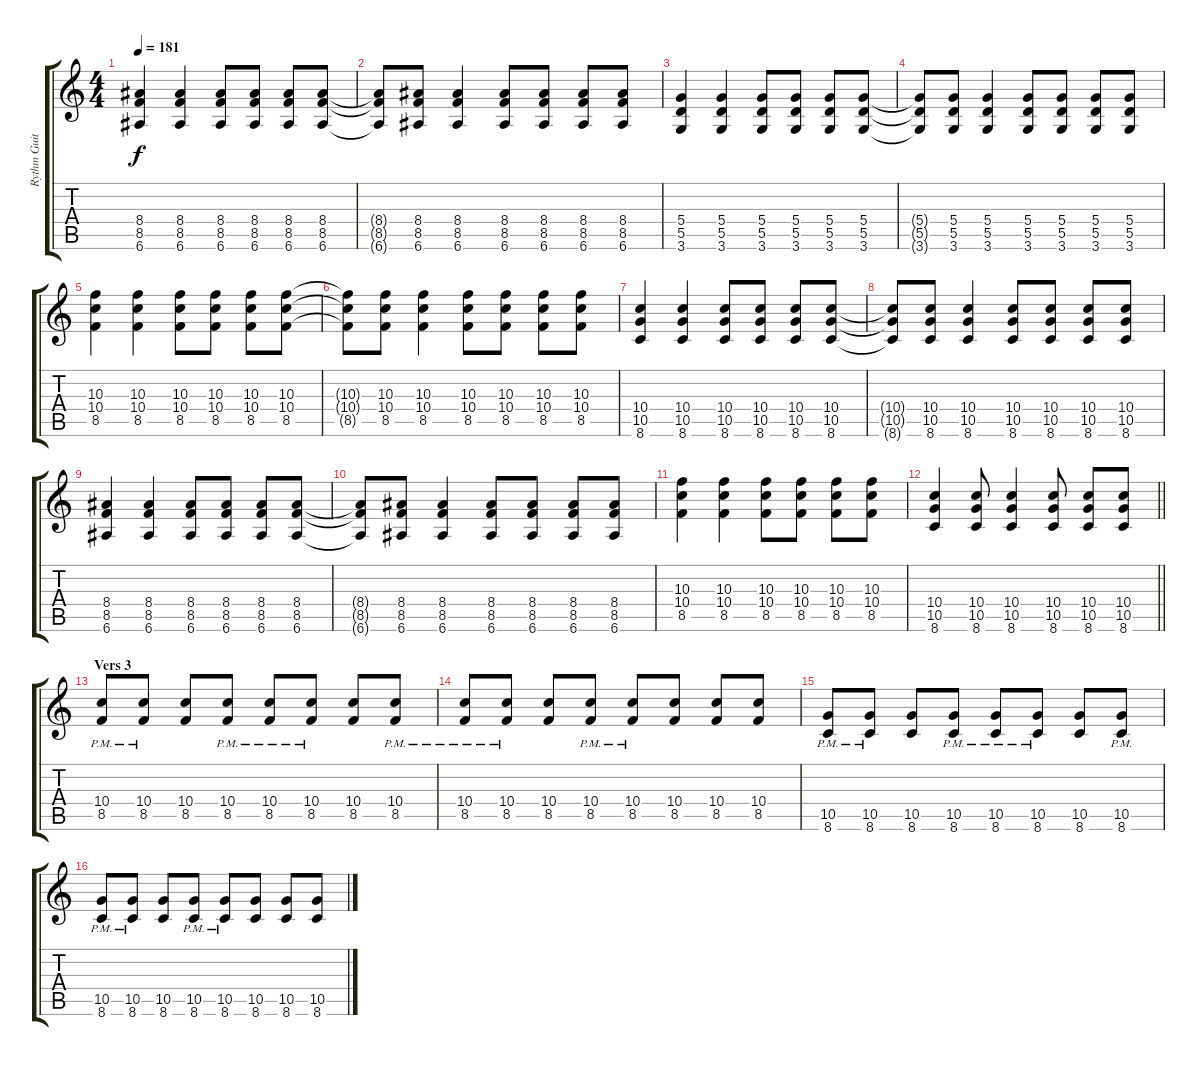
\track ("Rythm Guitar" "Rythm Guit") {instrument overdrivenguitar}
\staff {score tabs}
\tuning (E4 B3 G3 D3 A2 E2) {hide}
\ts (4 4)
\tempo 181
\clef g2
\ks c
(8.4 8.5 6.6).4{dy f} (8.4 8.5 6.6).4 (8.4 8.5 6.6).8 (8.4 8.5 6.6).8 (8.4 8.5 6.6).8 (8.4 8.5 6.6).8 |
(8.4{t} 8.5{t} 6.6{t}).8 (8.4 8.5 6.6).8 (8.4 8.5 6.6).4 (8.4 8.5 6.6).8 (8.4 8.5 6.6).8 (8.4 8.5 6.6).8 (8.4 8.5 6.6).8 |
(5.4 5.5 3.6).4 (5.4 5.5 3.6).4 (5.4 5.5 3.6).8 (5.4 5.5 3.6).8 (5.4 5.5 3.6).8 (5.4 5.5 3.6).8 |
(5.4{t} 5.5{t} 3.6{t}).8 (5.4 5.5 3.6).8 (5.4 5.5 3.6).4 (5.4 5.5 3.6).8 (5.4 5.5 3.6).8 (5.4 5.5 3.6).8 (5.4 5.5 3.6).8 |
(10.3 10.4 8.5).4 (10.3 10.4 8.5).4 (10.3 10.4 8.5).8 (10.3 10.4 8.5).8 (10.3 10.4 8.5).8 (10.3 10.4 8.5).8 |
(10.3{t} 10.4{t} 8.5{t}).8 (10.3 10.4 8.5).8 (10.3 10.4 8.5).4 (10.3 10.4 8.5).8 (10.3 10.4 8.5).8 (10.3 10.4 8.5).8 (10.3 10.4 8.5).8 |
(10.4 10.5 8.6).4 (10.4 10.5 8.6).4 (10.4 10.5 8.6).8 (10.4 10.5 8.6).8 (10.4 10.5 8.6).8 (10.4 10.5 8.6).8 |
(10.4{t} 10.5{t} 8.6{t}).8 (10.4 10.5 8.6).8 (10.4 10.5 8.6).4 (10.4 10.5 8.6).8 (10.4 10.5 8.6).8 (10.4 10.5 8.6).8 (10.4 10.5 8.6).8 |
(8.4 8.5 6.6).4 (8.4 8.5 6.6).4 (8.4 8.5 6.6).8 (8.4 8.5 6.6).8 (8.4 8.5 6.6).8 (8.4 8.5 6.6).8 |
(8.4{t} 8.5{t} 6.6{t}).8 (8.4 8.5 6.6).8 (8.4 8.5 6.6).4 (8.4 8.5 6.6).8 (8.4 8.5 6.6).8 (8.4 8.5 6.6).8 (8.4 8.5 6.6).8 |
(10.3 10.4 8.5).4 (10.3 10.4 8.5).4 (10.3 10.4 8.5).8 (10.3 10.4 8.5).8 (10.3 10.4 8.5).8 (10.3 10.4 8.5).8 |
\barLineRight lightlight
(10.4 10.5 8.6).4 (10.4 10.5 8.6).8 (10.4 10.5 8.6).4 (10.4 10.5 8.6).8 (10.4 10.5 8.6).8 (10.4 10.5 8.6).8 |
\section ("" "Vers 3")
(10.4{pm} 8.5{pm}).8 (10.4{pm} 8.5{pm}).8 (10.4 8.5).8 (10.4{pm} 8.5{pm}).8 (10.4{pm} 8.5{pm}).8 (10.4{pm} 8.5{pm}).8 (10.4 8.5).8 (10.4{pm} 8.5{pm}).8 |
(10.4{pm} 8.5{pm}).8 (10.4{pm} 8.5{pm}).8 (10.4 8.5).8 (10.4{pm} 8.5{pm}).8 (10.4{pm} 8.5{pm}).8 (10.4 8.5).8 (10.4 8.5).8 (10.4 8.5).8 |
(10.5{pm} 8.6{pm}).8 (10.5{pm} 8.6{pm}).8 (10.5 8.6).8 (10.5{pm} 8.6{pm}).8 (10.5{pm} 8.6{pm}).8 (10.5{pm} 8.6{pm}).8 (10.5 8.6).8 (10.5{pm} 8.6{pm}).8 |
(10.5{pm} 8.6{pm}).8 (10.5{pm} 8.6{pm}).8 (10.5 8.6).8 (10.5{pm} 8.6{pm}).8 (10.5{pm} 8.6{pm}).8 (10.5 8.6).8 (10.5 8.6).8 (10.5 8.6).8
